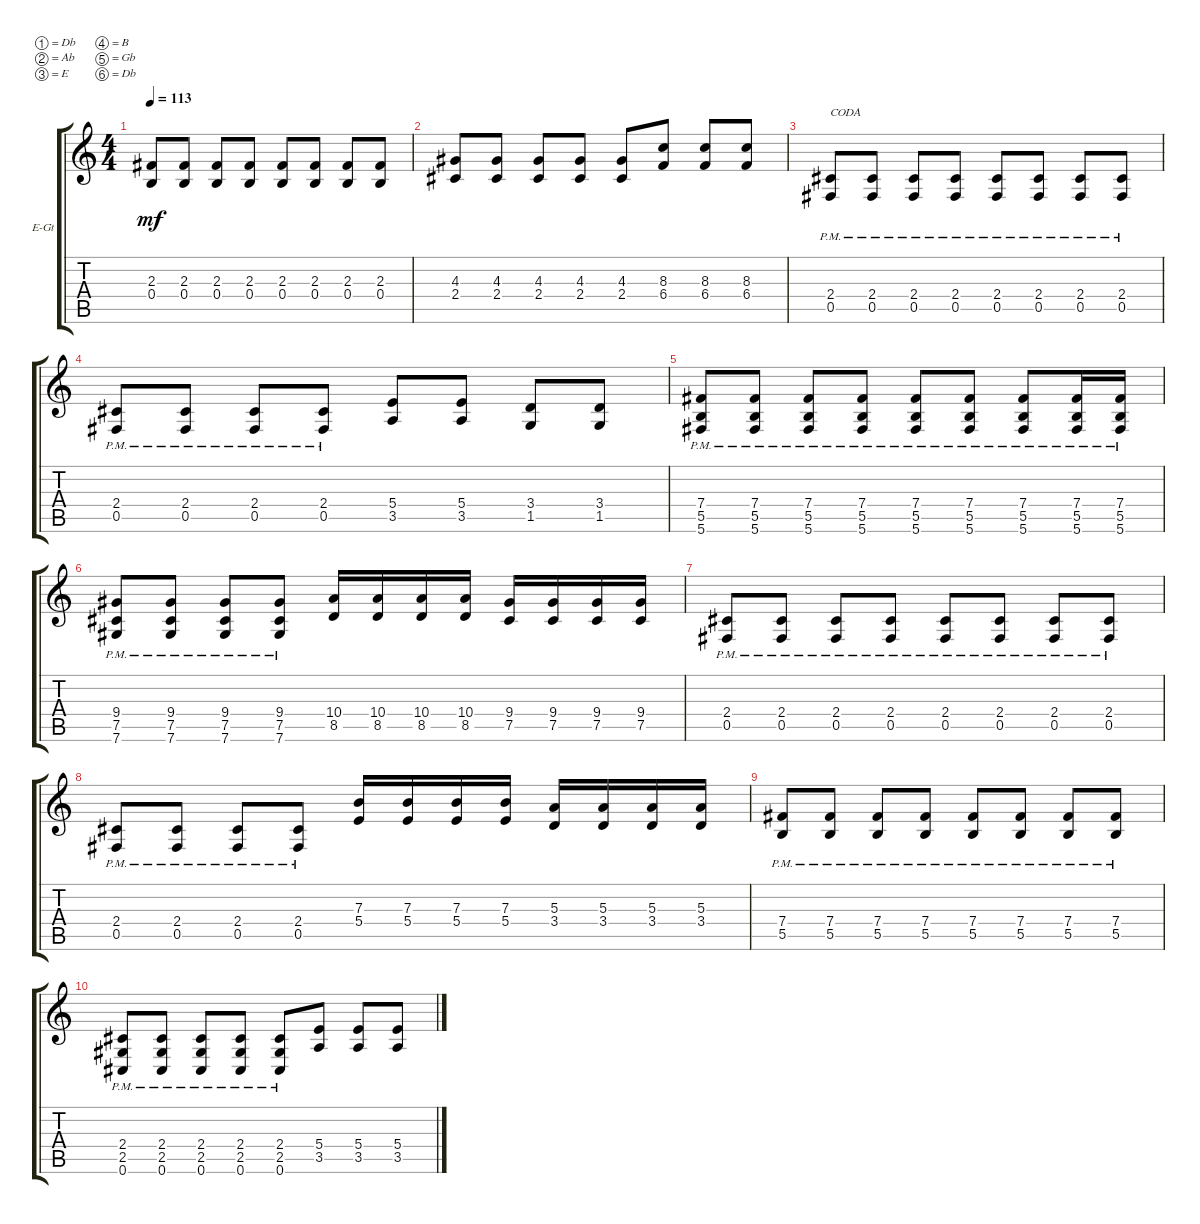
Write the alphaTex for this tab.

\bracketExtendMode groupsimilarinstruments
\firstSystemTrackNameOrientation horizontal
\otherSystemsTrackNameOrientation horizontal
\track ("Rhythm Guitar" "E-Gt") {instrument distortionguitar}
\staff {score tabs}
\tuning (Db4 Ab3 E3 B2 Gb2 Db2)
\ts (4 4)
\tempo 113
\clef g2
\ks c
(0.4 2.3).8{dy mf} (0.4 2.3).8 (0.4 2.3).8 (0.4 2.3).8 (0.4 2.3).8 (0.4 2.3).8 (0.4 2.3).8 (0.4 2.3).8 |
(2.4 4.3).8 (2.4 4.3).8 (2.4 4.3).8 (2.4 4.3).8 (2.4 4.3).8 (6.4 8.3).8 (6.4 8.3).8 (6.4 8.3).8 |
(0.5{pm} 2.4{pm}).8{txt "CODA"} (0.5{pm} 2.4{pm}).8 (0.5{pm} 2.4{pm}).8 (0.5{pm} 2.4{pm}).8 (0.5{pm} 2.4{pm}).8 (0.5{pm} 2.4{pm}).8 (0.5{pm} 2.4{pm}).8 (0.5{pm} 2.4{pm}).8 |
(0.5{pm} 2.4{pm}).8 (0.5{pm} 2.4{pm}).8 (0.5{pm} 2.4{pm}).8 (0.5{pm} 2.4{pm}).8 (3.5 5.4).8 (3.5 5.4).8 (1.5 3.4).8 (1.5 3.4).8 |
(5.6{pm} 5.5{pm} 7.4{pm}).8 (5.6{pm} 5.5{pm} 7.4{pm}).8 (5.6{pm} 5.5{pm} 7.4{pm}).8 (5.6{pm} 5.5{pm} 7.4{pm}).8 (5.6{pm} 5.5{pm} 7.4{pm}).8 (5.6{pm} 5.5{pm} 7.4{pm}).8 (5.6{pm} 5.5{pm} 7.4{pm}).8 (5.6{pm} 5.5{pm} 7.4{pm}).16 (5.6{pm} 5.5{pm} 7.4{pm}).16 |
(7.6{pm} 7.5{pm} 9.4{pm}).8 (7.6{pm} 7.5{pm} 9.4{pm}).8 (7.6{pm} 7.5{pm} 9.4{pm}).8 (7.6{pm} 7.5{pm} 9.4{pm}).8 (8.5 10.4).16 (8.5 10.4).16 (8.5 10.4).16 (8.5 10.4).16 (7.5 9.4).16 (7.5 9.4).16 (7.5 9.4).16 (7.5 9.4).16 |
(0.5{pm} 2.4{pm}).8 (0.5{pm} 2.4{pm}).8 (0.5{pm} 2.4{pm}).8 (0.5{pm} 2.4{pm}).8 (0.5{pm} 2.4{pm}).8 (0.5{pm} 2.4{pm}).8 (0.5{pm} 2.4{pm}).8 (0.5{pm} 2.4{pm}).8 |
(0.5{pm} 2.4{pm}).8 (0.5{pm} 2.4{pm}).8 (0.5{pm} 2.4{pm}).8 (0.5{pm} 2.4{pm}).8 (5.4 7.3).16 (5.4 7.3).16 (5.4 7.3).16 (5.4 7.3).16 (3.4 5.3).16 (3.4 5.3).16 (3.4 5.3).16 (3.4 5.3).16 |
(5.5{pm} 7.4{pm}).8 (5.5{pm} 7.4{pm}).8 (5.5{pm} 7.4{pm}).8 (5.5{pm} 7.4{pm}).8 (5.5{pm} 7.4{pm}).8 (5.5{pm} 7.4{pm}).8 (5.5{pm} 7.4{pm}).8 (5.5{pm} 7.4{pm}).8 |
(0.6{pm} 2.5{pm} 2.4{pm}).8 (0.6{pm} 2.5{pm} 2.4{pm}).8 (0.6{pm} 2.5{pm} 2.4{pm}).8 (0.6{pm} 2.5{pm} 2.4{pm}).8 (0.6{pm} 2.5{pm} 2.4{pm}).8 (3.5 5.4).8 (3.5 5.4).8 (3.5 5.4).8
